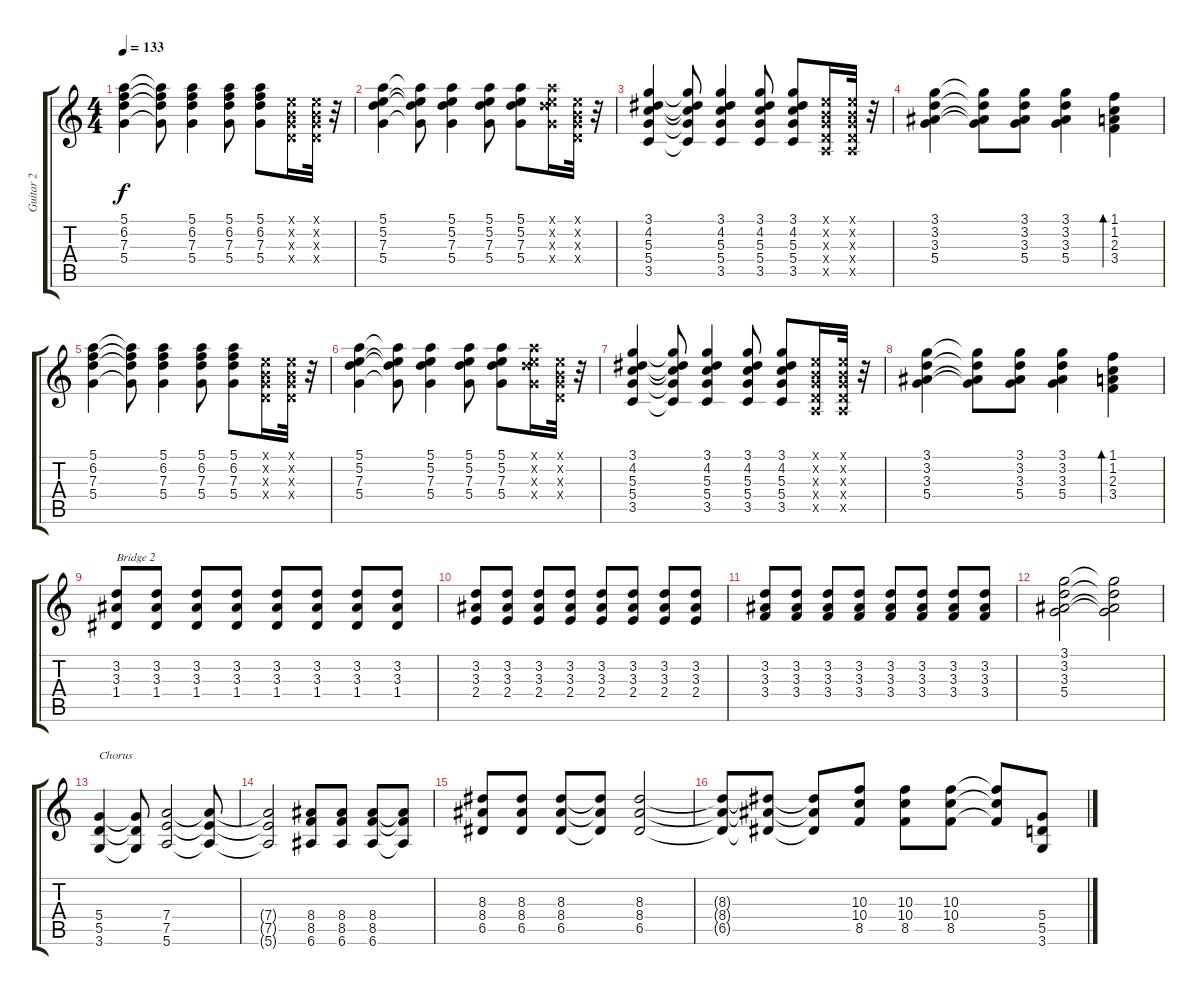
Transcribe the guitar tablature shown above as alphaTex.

\track ("Guitar 2" "Guitar 2") {instrument distortionguitar}
\staff {score tabs}
\tuning (E4 B3 G3 D3 A2 E2) {hide}
\ts (4 4)
\tempo 133
\clef g2
\ks c
(5.1 6.2 7.3 5.4).4{dy f} (5.1{t} 6.2{t} 7.3{t} 5.4{t}).8 (5.1 6.2 7.3 5.4).4 (5.1 6.2 7.3 5.4).8 (5.1 6.2 7.3 5.4).8 (0.1{x} 0.2{x} 0.3{x} 0.4{x}).16 (0.1{x} 0.2{x} 0.3{x} 0.4{x}).32 r.32 |
(5.1 5.2 7.3 5.4).4 (5.1{t} 5.2{t} 7.3{t} 5.4{t}).8 (5.1 5.2 7.3 5.4).4 (5.1 5.2 7.3 5.4).8 (5.1 5.2 7.3 5.4).8 (5.1{x} 5.2{x} 7.3{x} 5.4{x}).16 (0.1{x} 0.2{x} 0.3{x} 0.4{x}).32 r.32 |
(3.1 4.2 5.3 5.4 3.5).4 (3.1{t} 4.2{t} 5.3{t} 5.4{t} 3.5{t}).8 (3.1 4.2 5.3 5.4 3.5).4 (3.1 4.2 5.3 5.4 3.5).8 (3.1 4.2 5.3 5.4 3.5).8 (0.1{x} 0.2{x} 0.3{x} 0.4{x} 0.5{x}).16 (0.1{x} 0.2{x} 0.3{x} 0.4{x} 0.5{x}).32 r.32 |
(3.1 3.2 3.3 5.4).4 (3.1{t} 3.2{t} 3.3{t} 5.4{t}).8 (3.1 3.2 3.3 5.4).8 (3.1 3.2 3.3 5.4).4 (1.1 1.2 2.3 3.4).4{bd 240} |
(5.1 6.2 7.3 5.4).4 (5.1{t} 6.2{t} 7.3{t} 5.4{t}).8 (5.1 6.2 7.3 5.4).4 (5.1 6.2 7.3 5.4).8 (5.1 6.2 7.3 5.4).8 (0.1{x} 0.2{x} 0.3{x} 0.4{x}).16 (0.1{x} 0.2{x} 0.3{x} 0.4{x}).32 r.32 |
(5.1 5.2 7.3 5.4).4 (5.1{t} 5.2{t} 7.3{t} 5.4{t}).8 (5.1 5.2 7.3 5.4).4 (5.1 5.2 7.3 5.4).8 (5.1 5.2 7.3 5.4).8 (5.1{x} 5.2{x} 7.3{x} 5.4{x}).16 (0.1{x} 0.2{x} 0.3{x} 0.4{x}).32 r.32 |
(3.1 4.2 5.3 5.4 3.5).4 (3.1{t} 4.2{t} 5.3{t} 5.4{t} 3.5{t}).8 (3.1 4.2 5.3 5.4 3.5).4 (3.1 4.2 5.3 5.4 3.5).8 (3.1 4.2 5.3 5.4 3.5).8 (0.1{x} 0.2{x} 0.3{x} 0.4{x} 0.5{x}).16 (0.1{x} 0.2{x} 0.3{x} 0.4{x} 0.5{x}).32 r.32 |
(3.1 3.2 3.3 5.4).4 (3.1{t} 3.2{t} 3.3{t} 5.4{t}).8 (3.1 3.2 3.3 5.4).8 (3.1 3.2 3.3 5.4).4 (1.1 1.2 2.3 3.4).4{bd 240} |
(3.2 3.3 1.4).8{txt "Bridge 2"} (3.2 3.3 1.4).8 (3.2 3.3 1.4).8 (3.2 3.3 1.4).8 (3.2 3.3 1.4).8 (3.2 3.3 1.4).8 (3.2 3.3 1.4).8 (3.2 3.3 1.4).8 |
(3.2 3.3 2.4).8 (3.2 3.3 2.4).8 (3.2 3.3 2.4).8 (3.2 3.3 2.4).8 (3.2 3.3 2.4).8 (3.2 3.3 2.4).8 (3.2 3.3 2.4).8 (3.2 3.3 2.4).8 |
(3.2 3.3 3.4).8 (3.2 3.3 3.4).8 (3.2 3.3 3.4).8 (3.2 3.3 3.4).8 (3.2 3.3 3.4).8 (3.2 3.3 3.4).8 (3.2 3.3 3.4).8 (3.2 3.3 3.4).8 |
(3.1 3.2 3.3 5.4).2 (3.1{t} 3.2{t} 3.3{t} 5.4{t}).2 |
(5.4 5.5 3.6).4{txt "Chorus"} (5.4{t} 5.5{t} 3.6{t}).8 (7.4 7.5 5.6).2 (7.4{t} 7.5{t} 5.6{t}).8 |
(7.4{t} 7.5{t} 5.6{t}).2 (8.4 8.5 6.6).8 (8.4 8.5 6.6).8 (8.4 8.5 6.6).8 (8.4{t} 8.5{t} 6.6{t}).8 |
(8.3 8.4 6.5).8 (8.3 8.4 6.5).8 (8.3 8.4 6.5).8 (8.3{t} 8.4{t} 6.5{t}).8 (8.3 8.4 6.5).2 |
(8.3{t} 8.4{t} 6.5{t}).8 (8.3{t} 8.4{t} 6.5{t}).8 (8.3{t} 8.4{t} 6.5{t}).8 (10.3 10.4 8.5).8 (10.3 10.4 8.5).8 (10.3 10.4 8.5).8 (10.3{t} 10.4{t} 8.5{t}).8 (5.4 5.5 3.6).8
